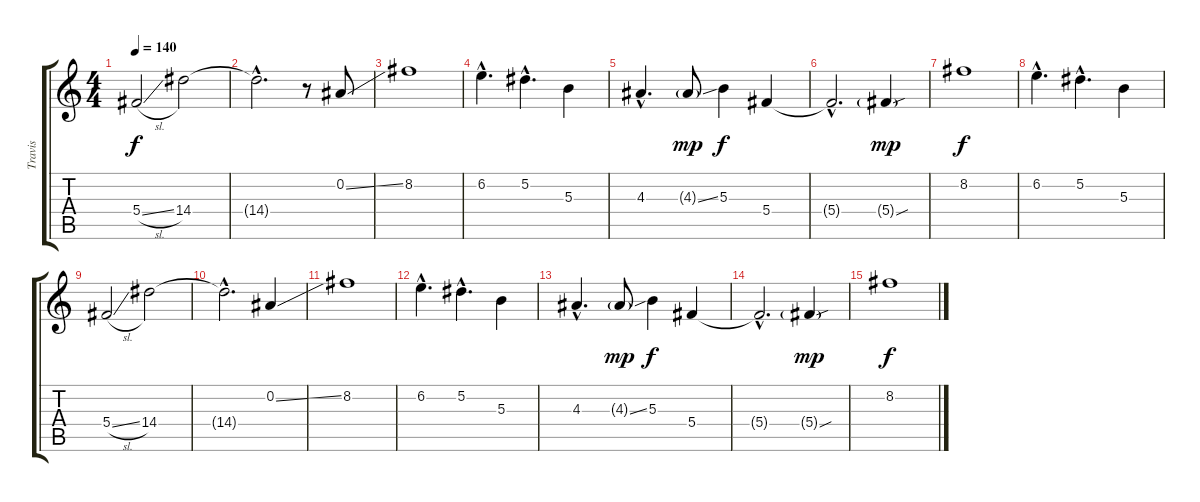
\track ("Travis" "Travis") {instrument overdrivenguitar}
\staff {score tabs}
\tuning (Eb4 Bb3 Gb3 Db3 Ab2 Eb2) {hide}
\ts (4 4)
\tempo 140
\clef g2
\ks c
5.4{sl}.2{dy f} 14.4.2 |
14.4{hac t}.2{d} r.8 0.2{ss}.8 |
8.2.1 |
6.2{hac}.4{d} 5.2{hac}.4{d} 5.3.4 |
4.3{hac}.4{d} 4.3{ss g}.8{dy mp} 5.3.4{dy f} 5.4.4 |
5.4{hac t}.2{d} 5.4{sou g}.4{dy mp} |
8.2.1{dy f} |
6.2{hac}.4{d} 5.2{hac}.4{d} 5.3.4 |
5.4{sl}.2 14.4.2 |
14.4{hac t}.2{d} 0.2{ss}.4 |
8.2.1 |
6.2{hac}.4{d} 5.2{hac}.4{d} 5.3.4 |
4.3{hac}.4{d} 4.3{ss g}.8{dy mp} 5.3.4{dy f} 5.4.4 |
5.4{hac t}.2{d} 5.4{sou g}.4{dy mp} |
8.2.1{dy f volume 5}
